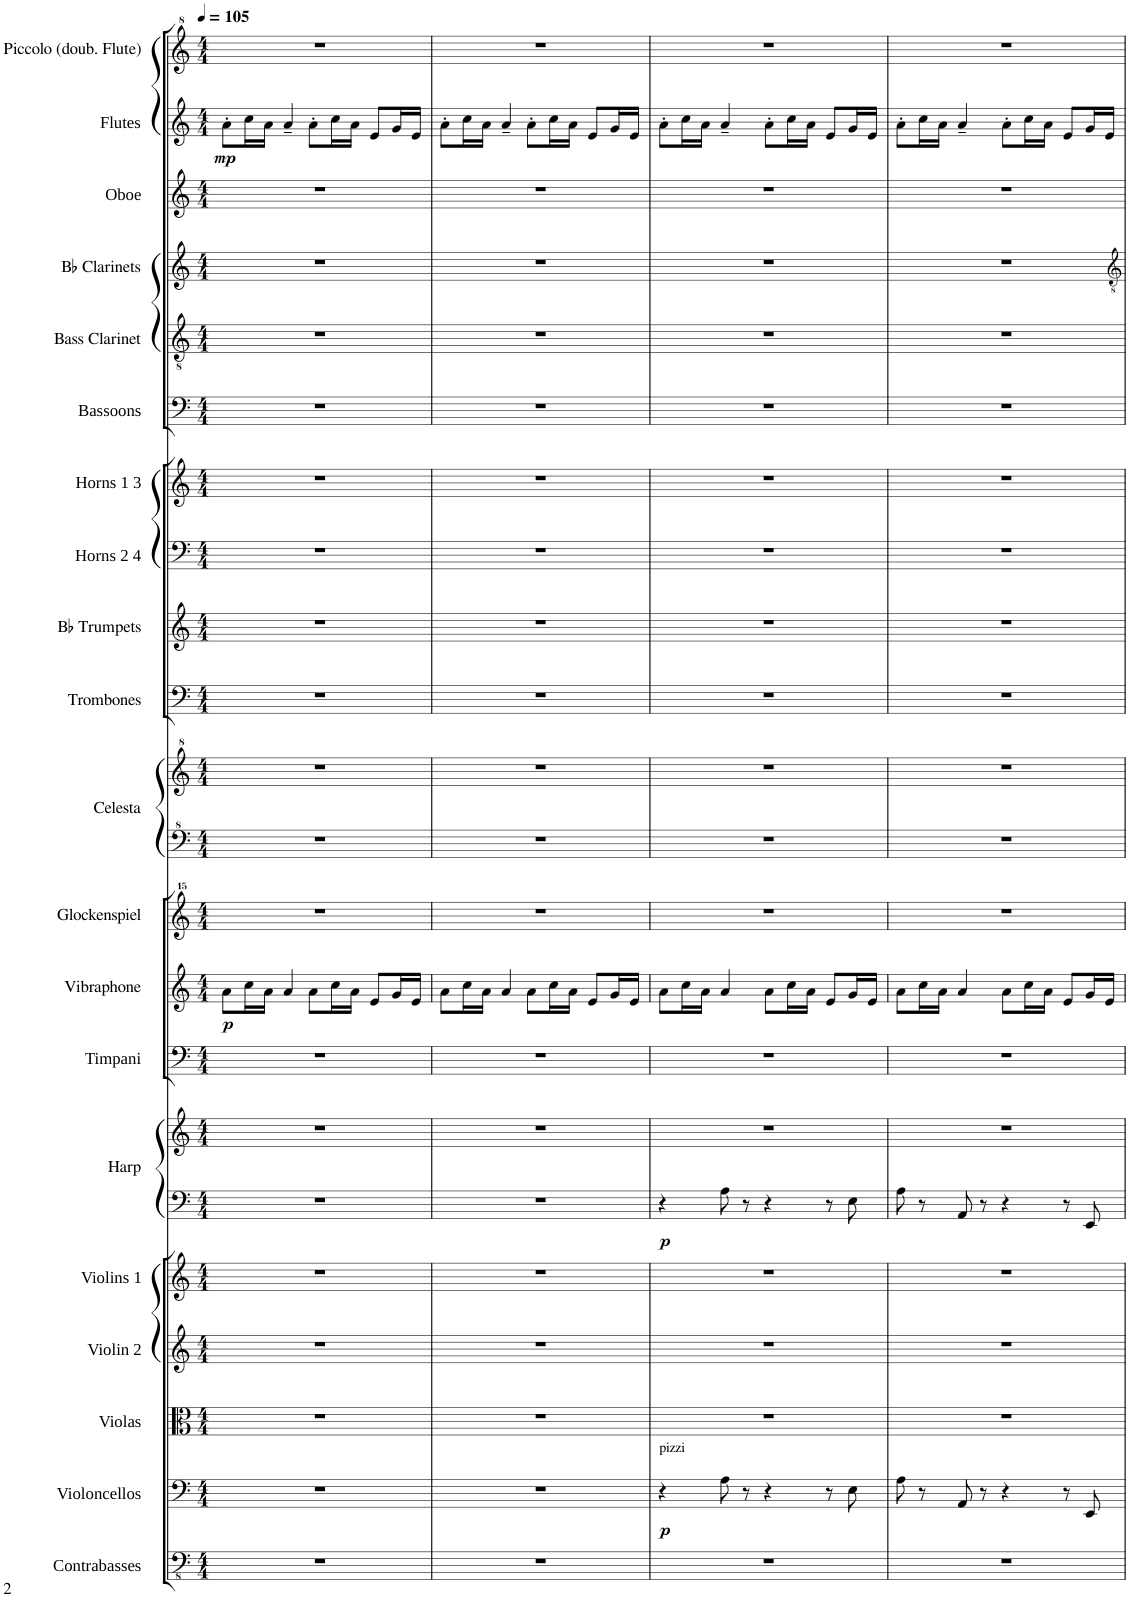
**kern	**kern	**dynam	**kern	**kern	**kern	**kern	**kern	**dynam	**kern	**kern	**dynam	**kern	**kern	**kern	**kern	**kern	**kern	**kern	**kern	**kern	**kern	**kern	**kern	**dynam	**kern
*part20	*part19	*part19	*part18	*part17	*part16	*part15	*part15	*part15	*part14	*part13	*part13	*part12	*part11	*part11	*part10	*part9	*part8	*part7	*part6	*part5	*part4	*part3	*part2	*part2	*part1
*staff22	*staff21	*staff21	*staff20	*staff19	*staff18	*staff17	*staff16	*staff16/17	*staff15	*staff14	*staff14	*staff13	*staff12	*staff11	*staff10	*staff9	*staff8	*staff7	*staff6	*staff5	*staff4	*staff3	*staff2	*staff2	*staff1
*I"Contrabasses	*I"Violoncellos	*	*I"Violas	*I"Violin 2	*I"Violins 1	*I"Harp	*	*	*I"Timpani	*I"Vibraphone	*	*I"Glockenspiel	*I"Celesta	*	*I"Trombones	*I"Bb Trumpets	*I"Horns 2 4	*I"Horns 1 3	*I"Bassoons	*I"Bass Clarinet	*I"Bb Clarinets	*I"Oboe	*I"Flutes	*	*I"Piccolo (doub. Flute)
*I'Cbs.	*I'Vlcs.	*	*I'Vlas.	*I'Vln. 2	*I'Vlns. 1	*I'Hrp.	*	*	*I'Timp.	*I'Vib.	*	*I'Glk.	*I'Cel.	*	*I'Trbs.	*I'Bb Trpts.	*I'Hns. 2 4	*I'Hns. 1 3	*I'Bsns.	*I'B. Cl.	*I'Bb Cls.	*I'Ob.	*I'Fls.	*	*I'Picc.
*clefFv4	*clefF4	*	*clefC3	*clefG2	*clefG2	*clefF4	*clefG2	*	*clefF4	*clefG2	*	*clefG^^2	*clefF^4	*clefG^2	*clefF4	*clefG2	*clefF4	*clefG2	*clefF4	*clefGv2	*clefG2	*clefG2	*clefG2	*	*clefG^2
*	*	*	*	*	*	*	*	*	*	*	*	*	*	*	*	*ITrd1c2	*ITrd4c7	*ITrd4c7	*	*ITrd8c14	*ITrd1c2	*	*	*	*ITrd-7c-12
*k[]	*k[]	*	*k[]	*k[]	*k[]	*k[]	*k[]	*	*k[]	*k[]	*	*k[]	*k[]	*k[]	*k[]	*k[]	*k[]	*k[]	*k[]	*k[]	*k[]	*k[]	*k[]	*	*k[]
*M4/4	*M4/4	*	*M4/4	*M4/4	*M4/4	*M4/4	*M4/4	*	*M4/4	*M4/4	*	*M4/4	*M4/4	*M4/4	*M4/4	*M4/4	*M4/4	*M4/4	*M4/4	*M4/4	*M4/4	*M4/4	*M4/4	*	*M4/4
*MM105	*MM105	*	*MM105	*MM105	*MM105	*MM105	*MM105	*	*MM105	*MM105	*	*MM105	*MM105	*MM105	*MM105	*MM105	*MM105	*MM105	*MM105	*MM105	*MM105	*MM105	*MM105	*	*MM105
=1	=1	=1	=1	=1	=1	=1	=1	=1	=1	=1	=1	=1	=1	=1	=1	=1	=1	=1	=1	=1	=1	=1	=1	=1	=1
!	!	!	!	!	!	!	!	!	!	!	!LO:DY:b	!	!	!	!	!	!	!	!	!	!	!	!	!LO:DY:b	!
1r	1r	.	1r	1r	1r	1r	1r	.	1r	8a\L	p	1r	1r	1r	1r	1r	1r	1r	1r	1r	1r	1r	8a'\L	mp	1r
.	.	.	.	.	.	.	.	.	.	16cc\L	.	.	.	.	.	.	.	.	.	.	.	.	16cc\L	.	.
.	.	.	.	.	.	.	.	.	.	16a\JJ	.	.	.	.	.	.	.	.	.	.	.	.	16a\JJ	.	.
.	.	.	.	.	.	.	.	.	.	4a/	.	.	.	.	.	.	.	.	.	.	.	.	4a~/	.	.
.	.	.	.	.	.	.	.	.	.	8a\L	.	.	.	.	.	.	.	.	.	.	.	.	8a'\L	.	.
.	.	.	.	.	.	.	.	.	.	16cc\L	.	.	.	.	.	.	.	.	.	.	.	.	16cc\L	.	.
.	.	.	.	.	.	.	.	.	.	16a\JJ	.	.	.	.	.	.	.	.	.	.	.	.	16a\JJ	.	.
.	.	.	.	.	.	.	.	.	.	8e/L	.	.	.	.	.	.	.	.	.	.	.	.	8e/L	.	.
.	.	.	.	.	.	.	.	.	.	16g/L	.	.	.	.	.	.	.	.	.	.	.	.	16g/L	.	.
.	.	.	.	.	.	.	.	.	.	16e/JJ	.	.	.	.	.	.	.	.	.	.	.	.	16e/JJ	.	.
=2	=2	=2	=2	=2	=2	=2	=2	=2	=2	=2	=2	=2	=2	=2	=2	=2	=2	=2	=2	=2	=2	=2	=2	=2	=2
1r	1r	.	1r	1r	1r	1r	1r	.	1r	8a\L	.	1r	1r	1r	1r	1r	1r	1r	1r	1r	1r	1r	8a'\L	.	1r
.	.	.	.	.	.	.	.	.	.	16cc\L	.	.	.	.	.	.	.	.	.	.	.	.	16cc\L	.	.
.	.	.	.	.	.	.	.	.	.	16a\JJ	.	.	.	.	.	.	.	.	.	.	.	.	16a\JJ	.	.
.	.	.	.	.	.	.	.	.	.	4a/	.	.	.	.	.	.	.	.	.	.	.	.	4a~/	.	.
.	.	.	.	.	.	.	.	.	.	8a\L	.	.	.	.	.	.	.	.	.	.	.	.	8a'\L	.	.
.	.	.	.	.	.	.	.	.	.	16cc\L	.	.	.	.	.	.	.	.	.	.	.	.	16cc\L	.	.
.	.	.	.	.	.	.	.	.	.	16a\JJ	.	.	.	.	.	.	.	.	.	.	.	.	16a\JJ	.	.
.	.	.	.	.	.	.	.	.	.	8e/L	.	.	.	.	.	.	.	.	.	.	.	.	8e/L	.	.
.	.	.	.	.	.	.	.	.	.	16g/L	.	.	.	.	.	.	.	.	.	.	.	.	16g/L	.	.
.	.	.	.	.	.	.	.	.	.	16e/JJ	.	.	.	.	.	.	.	.	.	.	.	.	16e/JJ	.	.
=3	=3	=3	=3	=3	=3	=3	=3	=3	=3	=3	=3	=3	=3	=3	=3	=3	=3	=3	=3	=3	=3	=3	=3	=3	=3
!	!LO:TX:a:t=pizzi	!	!	!	!	!	!	!	!	!	!	!	!	!	!	!	!	!	!	!	!	!	!	!	!
!	!	!LO:DY:b	!	!	!	!	!	!LO:DY:b=2	!	!	!	!	!	!	!	!	!	!	!	!	!	!	!	!	!
1r	4r	p	1r	1r	1r	4r	1r	p	1r	8a\L	.	1r	1r	1r	1r	1r	1r	1r	1r	1r	1r	1r	8a'\L	.	1r
.	.	.	.	.	.	.	.	.	.	16cc\L	.	.	.	.	.	.	.	.	.	.	.	.	16cc\L	.	.
.	.	.	.	.	.	.	.	.	.	16a\JJ	.	.	.	.	.	.	.	.	.	.	.	.	16a\JJ	.	.
.	8A\	.	.	.	.	8A\	.	.	.	4a/	.	.	.	.	.	.	.	.	.	.	.	.	4a~/	.	.
.	8r	.	.	.	.	8r	.	.	.	.	.	.	.	.	.	.	.	.	.	.	.	.	.	.	.
.	4r	.	.	.	.	4r	.	.	.	8a\L	.	.	.	.	.	.	.	.	.	.	.	.	8a'\L	.	.
.	.	.	.	.	.	.	.	.	.	16cc\L	.	.	.	.	.	.	.	.	.	.	.	.	16cc\L	.	.
.	.	.	.	.	.	.	.	.	.	16a\JJ	.	.	.	.	.	.	.	.	.	.	.	.	16a\JJ	.	.
.	8r	.	.	.	.	8r	.	.	.	8e/L	.	.	.	.	.	.	.	.	.	.	.	.	8e/L	.	.
.	8E\	.	.	.	.	8E\	.	.	.	16g/L	.	.	.	.	.	.	.	.	.	.	.	.	16g/L	.	.
.	.	.	.	.	.	.	.	.	.	16e/JJ	.	.	.	.	.	.	.	.	.	.	.	.	16e/JJ	.	.
=4	=4	=4	=4	=4	=4	=4	=4	=4	=4	=4	=4	=4	=4	=4	=4	=4	=4	=4	=4	=4	=4	=4	=4	=4	=4
1r	8A\	.	1r	1r	1r	8A\	1r	.	1r	8a\L	.	1r	1r	1r	1r	1r	1r	1r	1r	1r	1r	1r	8a'\L	.	1r
.	8r	.	.	.	.	8r	.	.	.	16cc\L	.	.	.	.	.	.	.	.	.	.	.	.	16cc\L	.	.
.	.	.	.	.	.	.	.	.	.	16a\JJ	.	.	.	.	.	.	.	.	.	.	.	.	16a\JJ	.	.
.	8AA/	.	.	.	.	8AA/	.	.	.	4a/	.	.	.	.	.	.	.	.	.	.	.	.	4a~/	.	.
.	8r	.	.	.	.	8r	.	.	.	.	.	.	.	.	.	.	.	.	.	.	.	.	.	.	.
.	4r	.	.	.	.	4r	.	.	.	8a\L	.	.	.	.	.	.	.	.	.	.	.	.	8a'\L	.	.
.	.	.	.	.	.	.	.	.	.	16cc\L	.	.	.	.	.	.	.	.	.	.	.	.	16cc\L	.	.
.	.	.	.	.	.	.	.	.	.	16a\JJ	.	.	.	.	.	.	.	.	.	.	.	.	16a\JJ	.	.
.	8r	.	.	.	.	8r	.	.	.	8e/L	.	.	.	.	.	.	.	.	.	.	.	.	8e/L	.	.
.	8EE/	.	.	.	.	8EE/	.	.	.	16g/L	.	.	.	.	.	.	.	.	.	.	.	.	16g/L	.	.
.	.	.	.	.	.	.	.	.	.	16e/JJ	.	.	.	.	.	.	.	.	.	.	.	.	16e/JJ	.	.
=	=	=	=	=	=	=	=	=	=	=	=	=	=	=	=	=	=	=	=	=	=	=	=	=	=
*-	*-	*-	*-	*-	*-	*-	*-	*-	*-	*-	*-	*-	*-	*-	*-	*-	*-	*-	*-	*-	*-	*-	*-	*-	*-
